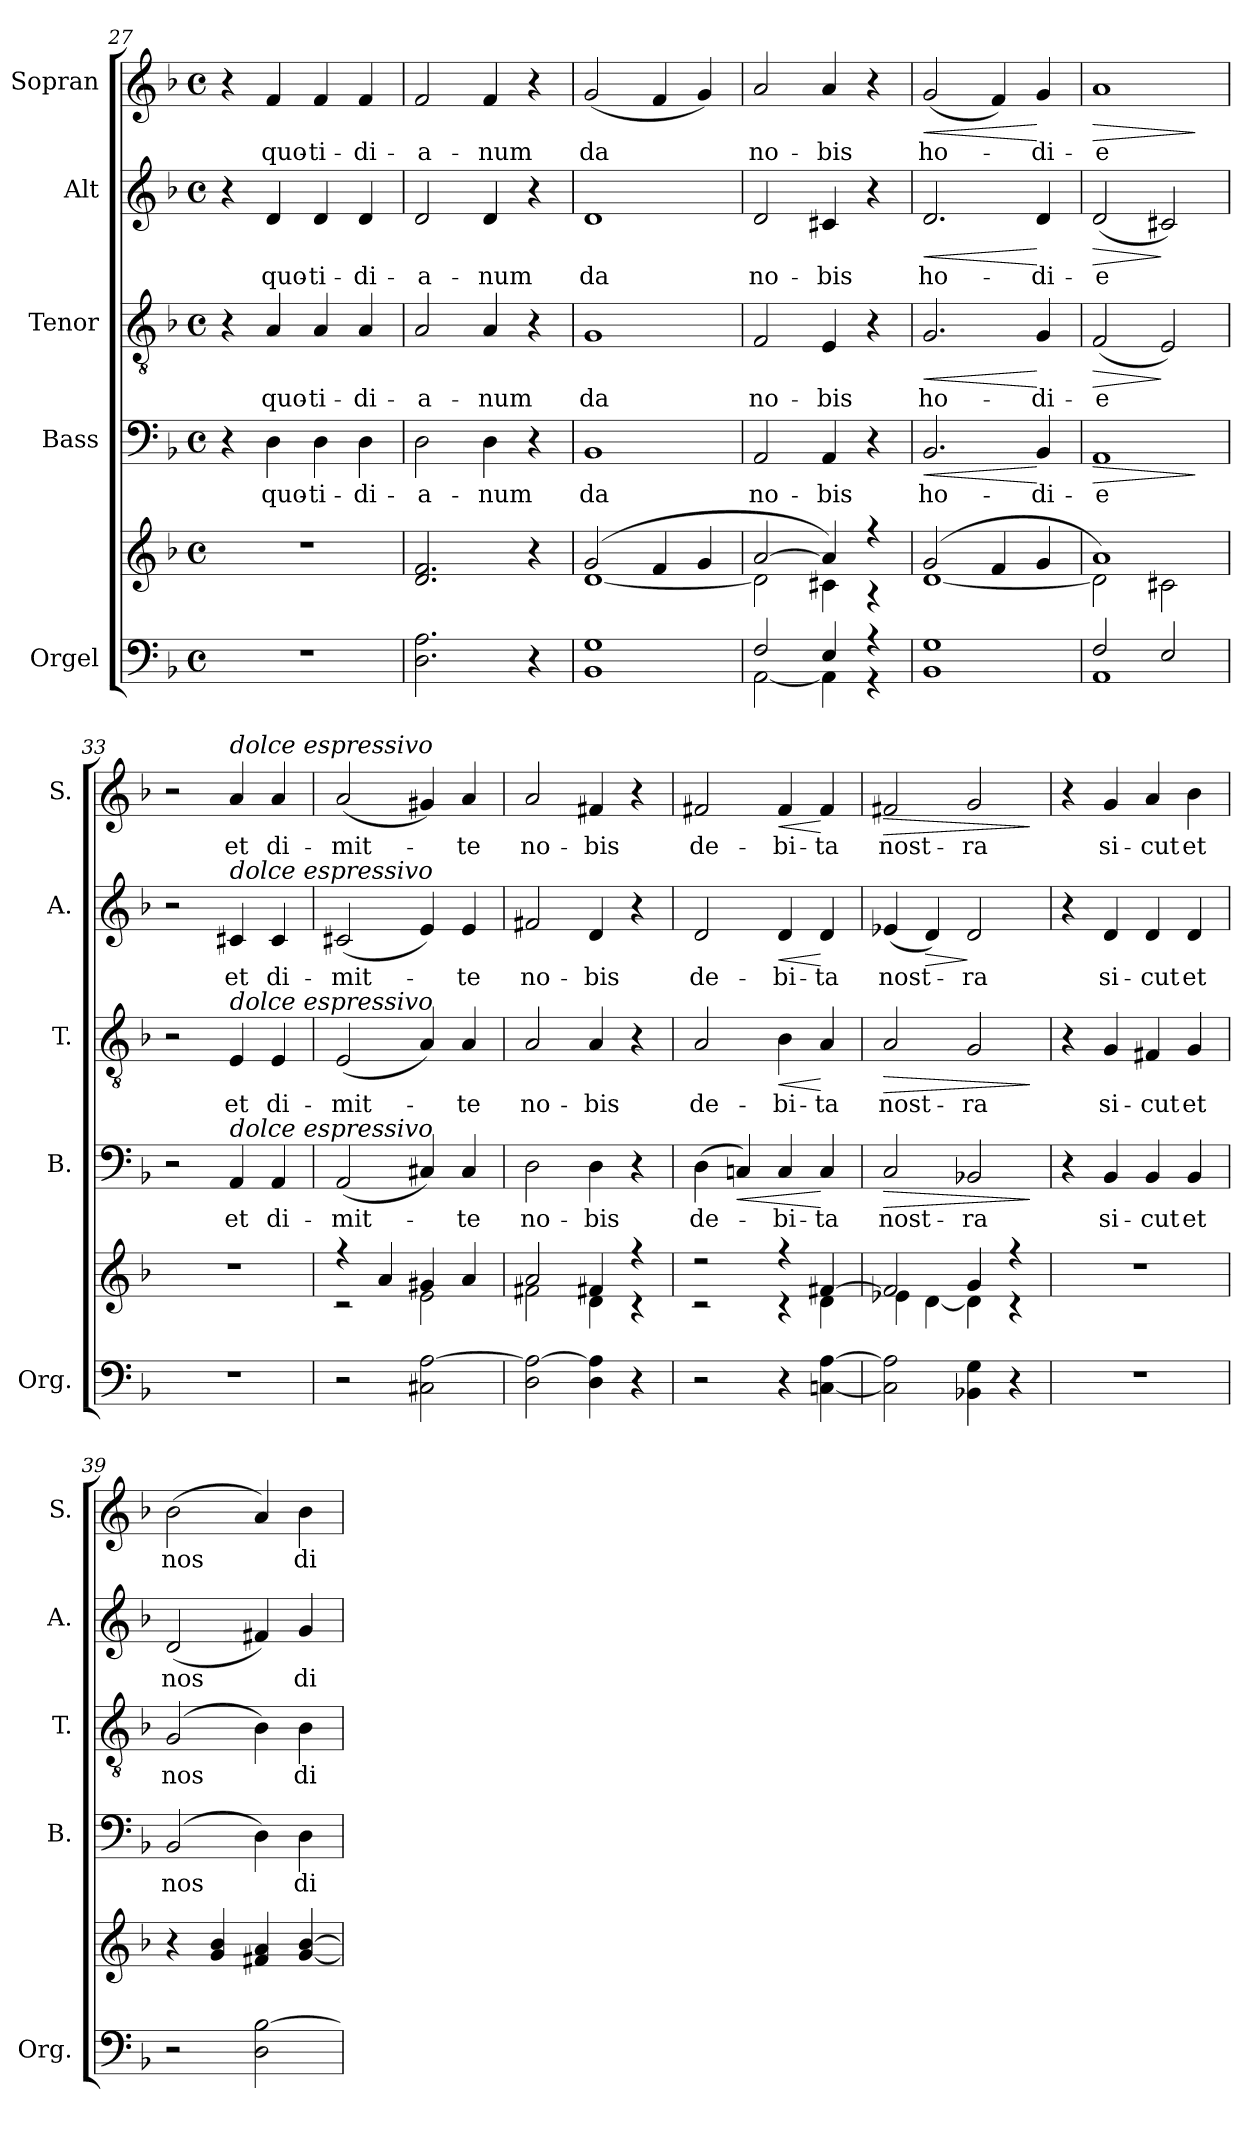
**kern	**kern	**kern	**text	**dynam	**kern	**text	**dynam	**kern	**text	**dynam	**kern	**text	**dynam
*part5	*part5	*part4	*part4	*part4	*part3	*part3	*part3	*part2	*part2	*part2	*part1	*part1	*part1
*staff6	*staff5	*staff4	*staff4	*staff4	*staff3	*staff3	*staff3	*staff2	*staff2	*staff2	*staff1	*staff1	*staff1
*I"Orgel	*	*I"Bass	*	*	*I"Tenor	*	*	*I"Alt	*	*	*I"Sopran	*	*
*I'Org.	*	*I'B.	*	*	*I'T.	*	*	*I'A.	*	*	*I'S.	*	*
*clefF4	*clefG2	*clefF4	*	*	*clefGv2	*	*	*clefG2	*	*	*clefG2	*	*
*k[b-]	*k[b-]	*k[b-]	*	*	*k[b-]	*	*	*k[b-]	*	*	*k[b-]	*	*
*F:	*F:	*F:	*	*	*F:	*	*	*F:	*	*	*F:	*	*
*M4/4	*M4/4	*M4/4	*	*	*M4/4	*	*	*M4/4	*	*	*M4/4	*	*
*met(c)	*met(c)	*met(c)	*	*	*met(c)	*	*	*met(c)	*	*	*met(c)	*	*
=27	=27	=27	=27	=27	=27	=27	=27	=27	=27	=27	=27	=27	=27
1r	1r	4r	.	.	4r	.	.	4r	.	.	4r	.	.
!	!	!	!LO:LY:b	!	!	!LO:LY:b	!	!	!LO:LY:b	!	!	!LO:LY:b	!
.	.	4D\	quo-	.	4A/	quo-	.	4d/	quo-	.	4f/	quo-	.
!	!	!	!LO:LY:b	!	!	!LO:LY:b	!	!	!LO:LY:b	!	!	!LO:LY:b	!
.	.	4D\	-ti-	.	4A/	-ti-	.	4d/	-ti-	.	4f/	-ti-	.
!	!	!	!LO:LY:b	!	!	!LO:LY:b	!	!	!LO:LY:b	!	!	!LO:LY:b	!
.	.	4D\	-di-	.	4A/	-di-	.	4d/	-di-	.	4f/	-di-	.
=28	=28	=28	=28	=28	=28	=28	=28	=28	=28	=28	=28	=28	=28
!	!	!	!LO:LY:b	!	!	!LO:LY:b	!	!	!LO:LY:b	!	!	!LO:LY:b	!
2.D\ 2.A\	2.d/ 2.f/	2D\	-a-	.	2A/	-a-	.	2d/	-a-	.	2f/	-a-	.
!	!	!	!LO:LY:b	!	!	!LO:LY:b	!	!	!LO:LY:b	!	!	!LO:LY:b	!
.	.	4D\	-num	.	4A/	-num	.	4d/	-num	.	4f/	-num	.
4r	4r	4r	.	.	4r	.	.	4r	.	.	4r	.	.
=29	=29	=29	=29	=29	=29	=29	=29	=29	=29	=29	=29	=29	=29
*^	*^	*	*	*	*	*	*	*	*	*	*	*	*
!	!	!	!	!	!LO:LY:b	!	!	!LO:LY:b	!	!	!LO:LY:b	!	!	!LO:LY:b	!
1G	1BB-	(2g/	[<1d	1BB-	da	.	1G	da	.	1d	da	.	(<2g/	da	.
.	.	4f/	.	.	.	.	.	.	.	.	.	.	4f/	.	.
.	.	4g/	.	.	.	.	.	.	.	.	.	.	4g/)	.	.
=30	=30	=30	=30	=30	=30	=30	=30	=30	=30	=30	=30	=30	=30	=30	=30
!	!	!	!	!	!LO:LY:b	!	!	!LO:LY:b	!	!	!LO:LY:b	!	!	!LO:LY:b	!
2F/	[<2AA\	[>2a/	2d\]	2AA/	no-	.	2F/	no-	.	2d/	no-	.	2a/	no-	.
!	!	!	!	!	!LO:LY:b	!	!	!LO:LY:b	!	!	!LO:LY:b	!	!	!LO:LY:b	!
4E/	4AA\]	4a/])	4c#X\	4AA/	-bis	.	4E/	-bis	.	4c#X/	-bis	.	4a/	-bis	.
4r	4r	4r	4r	4r	.	.	4r	.	.	4r	.	.	4r	.	.
!!LO:LB:g=z
=31	=31	=31	=31	=31	=31	=31	=31	=31	=31	=31	=31	=31	=31	=31	=31
!	!	!	!	!	!LO:LY:b	!LO:HP:b	!	!LO:LY:b	!LO:HP:b	!	!LO:LY:b	!LO:HP:b	!	!LO:LY:b	!LO:HP:b
1G	1BB-	(2g/	[<1d	2.BB-/	ho-	<	2.G/	ho-	<	2.d/	ho-	<	(<2g/	ho-	<
.	.	4f/	.	.	.	.	.	.	.	.	.	.	4f/)	.	.
!	!	!	!	!	!LO:LY:b	!	!	!LO:LY:b	!	!	!LO:LY:b	!	!	!LO:LY:b	!
.	.	4g/	.	4BB-/	-di-	[	4G/	-di-	[	4d/	-di-	[	4g/	-di-	[
=32	=32	=32	=32	=32	=32	=32	=32	=32	=32	=32	=32	=32	=32	=32	=32
!	!	!	!	!	!LO:LY:b	!LO:HP:b	!	!LO:LY:b	!LO:HP:b	!	!LO:LY:b	!LO:HP:b	!	!LO:LY:b	!LO:HP:b
2F/	1AA	1a)	2d\]	1AA	-e	>	(<2F/	-e	>	(<2d/	-e	>	1a	-e	>
2E/	.	.	2c#X\	.	.	.	2E/)	.	]	2c#X/)	.	]	.	.	.
*v	*v	*	*	*	*	*	*	*	*	*	*	*	*	*	*
*	*v	*v	*	*	*	*	*	*	*	*	*	*	*	*
.	.	.	.	]	.	.	.	.	.	.	.	.	]
=33	=33	=33	=33	=33	=33	=33	=33	=33	=33	=33	=33	=33	=33
1r	1r	2r	.	.	2r	.	.	2r	.	.	2r	.	.
!	!	!	!	!	!	!	!	!	!	!	!LO:TX:a:i:t=dolce espressivo	!	!
!	!	!	!	!	!	!	!	!LO:TX:a:i:t=dolce espressivo	!	!	!	!	!
!	!	!	!	!	!LO:TX:a:i:t=dolce espressivo	!	!	!	!	!	!	!	!
!	!	!LO:TX:a:i:t=dolce espressivo	!	!	!	!	!	!	!	!	!	!	!
!	!	!	!LO:LY:b	!	!	!LO:LY:b	!	!	!LO:LY:b	!	!	!LO:LY:b	!
.	.	4AA/	et	.	4E/	et	.	4c#X/	et	.	4a/	et	.
!	!	!	!LO:LY:b	!	!	!LO:LY:b	!	!	!LO:LY:b	!	!	!LO:LY:b	!
.	.	4AA/	di-	.	4E/	di-	.	4c#/	di-	.	4a/	di-	.
=34	=34	=34	=34	=34	=34	=34	=34	=34	=34	=34	=34	=34	=34
*	*^	*	*	*	*	*	*	*	*	*	*	*	*
!	!	!	!	!LO:LY:b	!	!	!LO:LY:b	!	!	!LO:LY:b	!	!	!LO:LY:b	!
2r	4r	2rc	(<2AA/	-mit-	.	(<2E/	-mit-	.	(<2c#X/	-mit-	.	(<2a/	-mit-	.
.	4a/	.	.	.	.	.	.	.	.	.	.	.	.	.
2C#X\ [2A\	4g#X/	2e\	4C#X/)	.	.	4A/)	.	.	4e/)	.	.	4g#X/)	.	.
!	!	!	!	!LO:LY:b	!	!	!LO:LY:b	!	!	!LO:LY:b	!	!	!LO:LY:b	!
.	4a/	.	4C#/	-te	.	4A/	-te	.	4e/	-te	.	4a/	-te	.
=35	=35	=35	=35	=35	=35	=35	=35	=35	=35	=35	=35	=35	=35	=35
!	!	!	!	!LO:LY:b	!	!	!LO:LY:b	!	!	!LO:LY:b	!	!	!LO:LY:b	!
2D\ 2A\_	2a/	2f#X\	2D\	no-	.	2A/	no-	.	2f#X/	no-	.	2a/	no-	.
!	!	!	!	!LO:LY:b	!	!	!LO:LY:b	!	!	!LO:LY:b	!	!	!LO:LY:b	!
4D\ 4A\]	4f#X/	4d\	4D\	-bis	.	4A/	-bis	.	4d/	-bis	.	4f#X/	-bis	.
4r	4r	4r	4r	.	.	4r	.	.	4r	.	.	4r	.	.
=36	=36	=36	=36	=36	=36	=36	=36	=36	=36	=36	=36	=36	=36	=36
!	!	!	!	!LO:LY:b	!	!	!LO:LY:b	!	!	!LO:LY:b	!	!	!LO:LY:b	!
2r	2r	2r	(>4D\	de-	.	2A/	de-	.	2d/	de-	.	2f#X/	de-	.
!	!	!	!	!	!LO:HP:b	!	!	!	!	!	!	!	!	!
.	.	.	4Cn/)	.	<	.	.	.	.	.	.	.	.	.
!	!	!	!	!LO:LY:b	!	!	!LO:LY:b	!LO:HP:b	!	!LO:LY:b	!LO:HP:b	!	!LO:LY:b	!LO:HP:b
4r	4r	4r	4C/	-bi-	.	4B-\	-bi-	<	4d/	-bi-	<	4f#/	-bi-	<
!	!	!	!	!LO:LY:b	!	!	!LO:LY:b	!	!	!LO:LY:b	!	!	!LO:LY:b	!
[4Cn\ [4A\	[>4f#X/	4d\	4C/	-ta	[	4A/	-ta	[	4d/	-ta	[	4f#/	-ta	[
!!LO:PB:g=z
=37	=37	=37	=37	=37	=37	=37	=37	=37	=37	=37	=37	=37	=37	=37
!	!	!	!	!LO:LY:b	!LO:HP:b	!	!LO:LY:b	!LO:HP:b	!	!LO:LY:b	!	!	!LO:LY:b	!LO:HP:b
2C\] 2A\]	2f#/]	4e-X\	2C/	nost-	>	2A/	nost-	>	(<4e-X/	nost-	.	2f#X/	nost-	>
!	!	!	!	!	!	!	!	!	!	!	!LO:HP:b	!	!	!
.	.	[<4d\	.	.	.	.	.	.	4d/)	.	>	.	.	.
!	!	!	!	!LO:LY:b	!	!	!LO:LY:b	!	!	!LO:LY:b	!	!	!LO:LY:b	!
4BB-X\ 4G\	4g/	4d\]	2BB-X/	-ra	.	2G/	-ra	.	2d/	-ra	]	2g/	-ra	.
4r	4r	4r	.	.	.	.	.	.	.	.	.	.	.	.
*	*v	*v	*	*	*	*	*	*	*	*	*	*	*	*
.	.	.	.	]	.	.	]	.	.	.	.	.	]
=38	=38	=38	=38	=38	=38	=38	=38	=38	=38	=38	=38	=38	=38
1r	1r	4r	.	.	4r	.	.	4r	.	.	4r	.	.
!	!	!	!LO:LY:b	!	!	!LO:LY:b	!	!	!LO:LY:b	!	!	!LO:LY:b	!
.	.	4BB-/	si-	.	4G/	si-	.	4d/	si-	.	4g/	si-	.
!	!	!	!LO:LY:b	!	!	!LO:LY:b	!	!	!LO:LY:b	!	!	!LO:LY:b	!
.	.	4BB-/	-cut	.	4F#X/	-cut	.	4d/	-cut	.	4a/	-cut	.
!	!	!	!LO:LY:b	!	!	!LO:LY:b	!	!	!LO:LY:b	!	!	!LO:LY:b	!
.	.	4BB-/	et	.	4G/	et	.	4d/	et	.	4b-\	et	.
=39	=39	=39	=39	=39	=39	=39	=39	=39	=39	=39	=39	=39	=39
!	!	!	!LO:LY:b	!	!	!LO:LY:b	!	!	!LO:LY:b	!	!	!LO:LY:b	!
2r	4r	(2BB-/	nos	.	(2G/	nos	.	(<2d/	nos	.	(>2b-\	nos	.
.	4g/ 4b-/	.	.	.	.	.	.	.	.	.	.	.	.
2D\ [2B-\	4f#X/ 4a/	4D\)	.	.	4B-\)	.	.	4f#X/)	.	.	4a/)	.	.
!	!	!	!LO:LY:b	!	!	!LO:LY:b	!	!	!LO:LY:b	!	!	!LO:LY:b	!
.	[4g/ [4b-/	4D\	di-	.	4B-\	di-	.	4g/	di-	.	4b-\	di-	.
=	=	=	=	=	=	=	=	=	=	=	=	=	=
*-	*-	*-	*-	*-	*-	*-	*-	*-	*-	*-	*-	*-	*-
